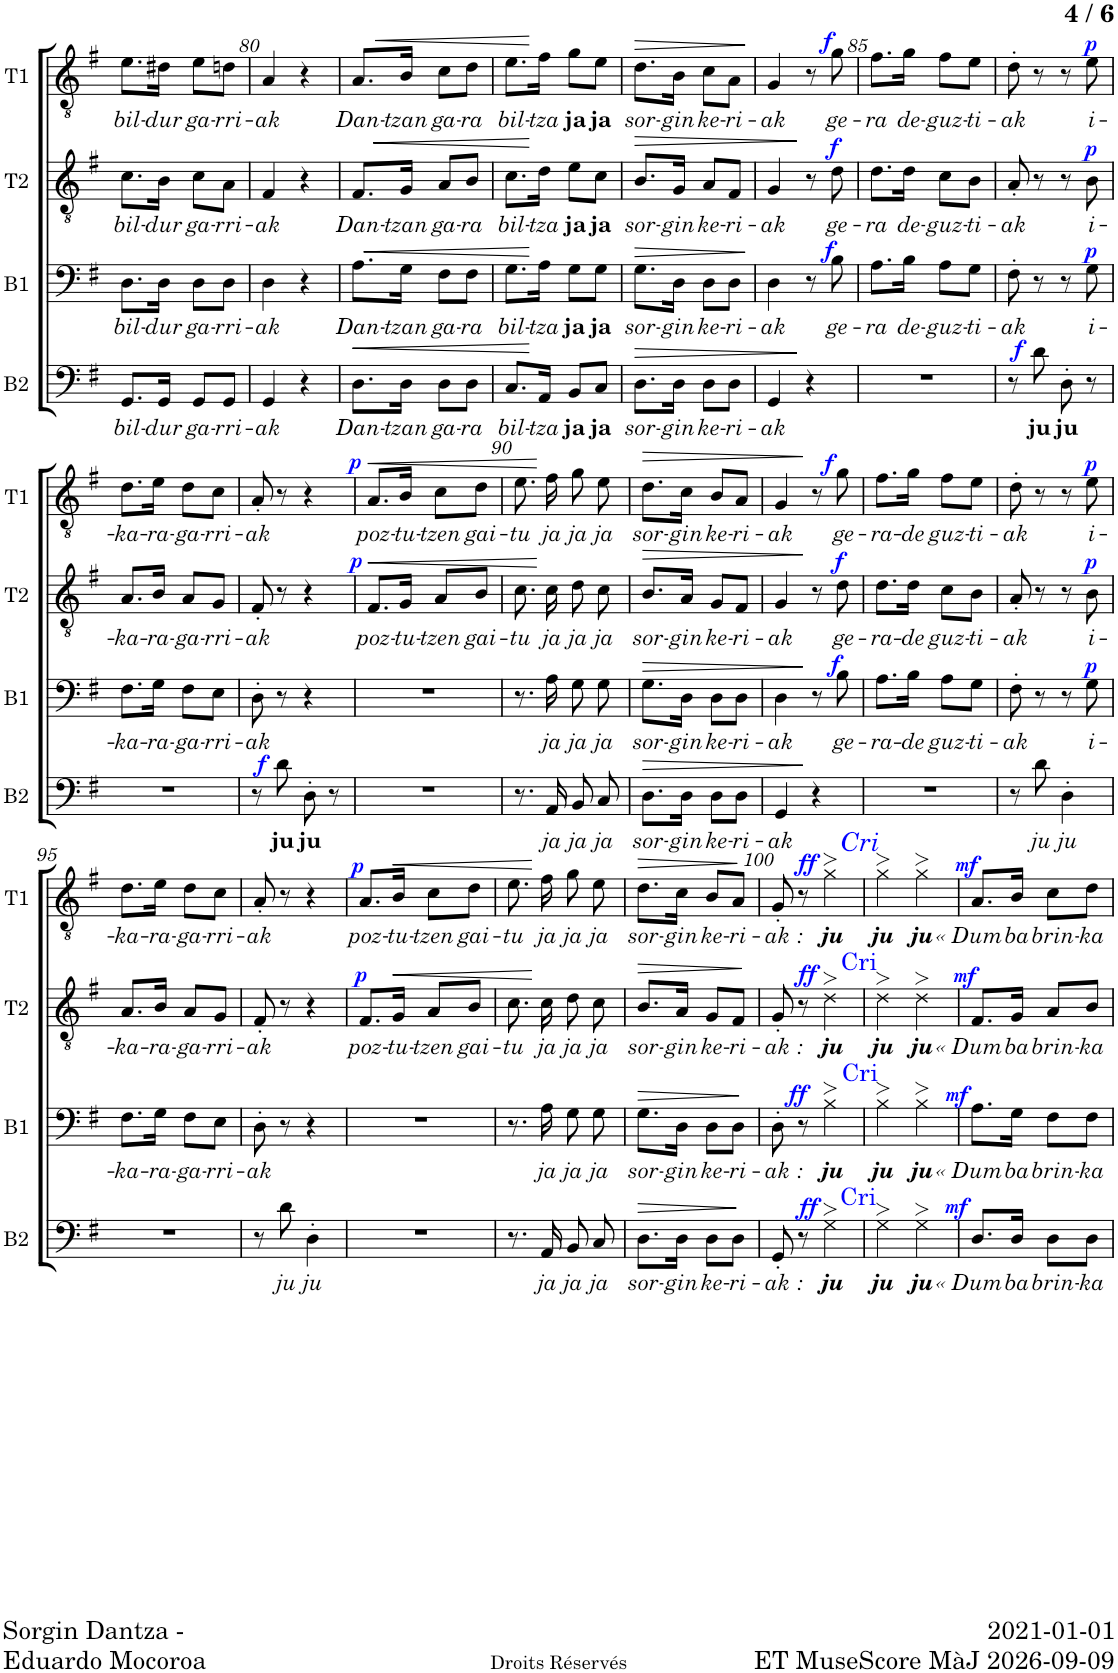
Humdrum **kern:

**kern	**text	**dynam	**kern	**text	**dynam	**kern	**text	**dynam	**kern	**text	**dynam
*part4	*part4	*part4	*part3	*part3	*part3	*part2	*part2	*part2	*part1	*part1	*part1
*staff4	*staff4	*staff4	*staff3	*staff3	*staff3	*staff2	*staff2	*staff2	*staff1	*staff1	*staff1
*I"Basse	*	*	*I"Baryton	*	*	*I"Ténor 2	*	*	*I"Ténor 1	*	*
*I'B2	*	*	*I'B1	*	*	*I'T2	*	*	*I'T1	*	*
!!LO:PB:g=z
*clefF4	*	*	*clefF4	*	*	*clefGv2	*	*	*clefGv2	*	*
*k[f#]	*	*	*k[f#]	*	*	*k[f#]	*	*	*k[f#]	*	*
*M2/4	*	*	*M2/4	*	*	*M2/4	*	*	*M2/4	*	*
=79	=79	=79	=79	=79	=79	=79	=79	=79	=79	=79	=79
!	!LO:LY:b	!	!	!LO:LY:b	!	!	!LO:LY:b	!	!	!LO:LY:b	!
8.GG/L	bil-	.	8.D\L	bil-	.	8.c\L	bil-	.	8.e\L	bil-	.
!	!LO:LY:b	!	!	!LO:LY:b	!	!	!LO:LY:b	!	!	!LO:LY:b	!
16GG/Jk	-dur	.	16D\Jk	-dur	.	16B\Jk	-dur	.	16d#X\Jk	-dur	.
!	!LO:LY:b	!	!	!LO:LY:b	!	!	!LO:LY:b	!	!	!LO:LY:b	!
8GG/L	ga-	.	8D\L	ga-	.	8c\L	ga-	.	8e\L	ga-	.
!	!LO:LY:b	!	!	!LO:LY:b	!	!	!LO:LY:b	!	!	!LO:LY:b	!
8GG/J	-rri-	.	8D\J	-rri-	.	8A\J	-rri-	.	8dn\J	-rri-	.
=80	=80	=80	=80	=80	=80	=80	=80	=80	=80	=80	=80
!	!LO:LY:b	!	!	!LO:LY:b	!	!	!LO:LY:b	!	!	!LO:LY:b	!
4GG/	-ak	.	4D\	-ak	.	4F#/	-ak	.	4A/	-ak	.
4r	.	.	4r	.	.	4r	.	.	4r	.	.
=81	=81	=81	=81	=81	=81	=81	=81	=81	=81	=81	=81
!	!LO:LY:b	!LO:HP:b	!	!LO:LY:b	!LO:HP:b	!	!LO:LY:b	!LO:HP:b	!	!LO:LY:b	!
8.D\L	Dan-	<	8.A\L	Dan-	<	8.F#/L	Dan-	<	8.A/L	Dan-	.
!	!LO:LY:b	!	!	!LO:LY:b	!	!	!LO:LY:b	!	!	!LO:LY:b	!LO:HP:b
16D\Jk	-tzan	.	16G\Jk	-tzan	.	16G/Jk	-tzan	.	16B/Jk	-tzan	<
!	!LO:LY:b	!	!	!LO:LY:b	!	!	!LO:LY:b	!	!	!LO:LY:b	!
8D\L	ga-	.	8F#\L	ga-	.	8A/L	ga-	.	8c\L	ga-	.
!	!LO:LY:b	!	!	!LO:LY:b	!	!	!LO:LY:b	!	!	!LO:LY:b	!
8D\J	-ra	.	8F#\J	-ra	.	8B/J	-ra	.	8d\J	-ra	.
=82	=82	=82	=82	=82	=82	=82	=82	=82	=82	=82	=82
!	!LO:LY:b	!	!	!LO:LY:b	!	!	!LO:LY:b	!	!	!LO:LY:b	!
8.C/L	bil-	.	8.G\L	bil-	.	8.c\L	bil-	.	8.e\L	bil-	.
!	!LO:LY:b	!	!	!LO:LY:b	!	!	!LO:LY:b	!	!	!LO:LY:b	!
16AA/Jk	-tza	[	16A\Jk	-tza	[	16d\Jk	-tza	[	16f#\Jk	-tza	[
!	!LO:LY:b	!	!	!LO:LY:b	!	!	!LO:LY:b	!	!	!LO:LY:b	!
8BB/L	ja	.	8G\L	ja	.	8e\L	ja	.	8g\L	ja	.
!	!LO:LY:b	!	!	!LO:LY:b	!	!	!LO:LY:b	!	!	!LO:LY:b	!
8C/J	ja	.	8G\J	ja	.	8c\J	ja	.	8e\J	ja	.
=83	=83	=83	=83	=83	=83	=83	=83	=83	=83	=83	=83
!	!LO:LY:b	!LO:HP:b	!	!LO:LY:b	!LO:HP:b	!	!LO:LY:b	!LO:HP:b	!	!LO:LY:b	!LO:HP:b
8.D\L	sor-	>	8.G\L	sor-	>	8.B/L	sor-	>	8.d\L	sor-	>
!	!LO:LY:b	!	!	!LO:LY:b	!	!	!LO:LY:b	!	!	!LO:LY:b	!
16D\Jk	-gin	.	16D\Jk	-gin	.	16G/Jk	-gin	.	16B\Jk	-gin	.
!	!LO:LY:b	!	!	!LO:LY:b	!	!	!LO:LY:b	!	!	!LO:LY:b	!
8D\L	ke-	.	8D\L	ke-	.	8A/L	ke-	.	8c\L	ke-	.
!	!LO:LY:b	!	!	!LO:LY:b	!	!	!LO:LY:b	!	!	!LO:LY:b	!
8D\J	-ri-	.	8D\J	-ri-	.	8F#/J	-ri-	.	8A\J	-ri-	.
.	.	.	.	.	]	.	.	.	.	.	]
=84	=84	=84	=84	=84	=84	=84	=84	=84	=84	=84	=84
!	!LO:LY:b	!	!	!LO:LY:b	!	!	!LO:LY:b	!	!	!LO:LY:b	!
4GG/	-ak	.	4D\	-ak	.	4G/	-ak	.	4G/	-ak	.
4r	.	]	8r	.	.	8r	.	]	8r	.	.
!	!	!	!	!LO:LY:b	!LO:DY:a	!	!LO:LY:b	!LO:DY:a	!	!LO:LY:b	!LO:DY:a
.	.	.	8B\	ge-	f	8d\	ge-	f	8g\	ge-	f
=85	=85	=85	=85	=85	=85	=85	=85	=85	=85	=85	=85
!	!	!	!	!LO:LY:b	!	!	!LO:LY:b	!	!	!LO:LY:b	!
2r	.	.	8.A\L	-ra	.	8.d\L	-ra	.	8.f#\L	-ra	.
!	!	!	!	!LO:LY:b	!	!	!LO:LY:b	!	!	!LO:LY:b	!
.	.	.	16B\Jk	de-	.	16d\Jk	de-	.	16g\Jk	de-	.
!	!	!	!	!LO:LY:b	!	!	!LO:LY:b	!	!	!LO:LY:b	!
.	.	.	8A\L	-guz-	.	8c\L	-guz-	.	8f#\L	-guz-	.
!	!	!	!	!LO:LY:b	!	!	!LO:LY:b	!	!	!LO:LY:b	!
.	.	.	8G\J	-ti-	.	8B\J	-ti-	.	8e\J	-ti-	.
=86	=86	=86	=86	=86	=86	=86	=86	=86	=86	=86	=86
!	!	!	!	!LO:LY:b	!	!	!LO:LY:b	!	!	!LO:LY:b	!
8r	.	.	8F#'\	-ak	.	8A'/	-ak	.	8d'\	-ak	.
!	!LO:LY:b	!LO:DY:a	!	!	!	!	!	!	!	!	!
8d\	ju	f	8r	.	.	8r	.	.	8r	.	.
!	!LO:LY:b	!	!	!	!	!	!	!	!	!	!
8D'\	ju	.	8r	.	.	8r	.	.	8r	.	.
!	!	!	!	!LO:LY:b	!LO:DY:a	!	!LO:LY:b	!LO:DY:a	!	!LO:LY:b	!LO:DY:a
8r	.	.	8G\	i-	p	8B\	i-	p	8e\	i-	p
!!LO:LB:g=z
=87	=87	=87	=87	=87	=87	=87	=87	=87	=87	=87	=87
!	!	!	!	!LO:LY:b	!	!	!LO:LY:b	!	!	!LO:LY:b	!
2r	.	.	8.F#\L	-ka-	.	8.A/L	-ka-	.	8.d\L	-ka-	.
!	!	!	!	!LO:LY:b	!	!	!LO:LY:b	!	!	!LO:LY:b	!
.	.	.	16G\Jk	-ra-	.	16B/Jk	-ra-	.	16e\Jk	-ra-	.
!	!	!	!	!LO:LY:b	!	!	!LO:LY:b	!	!	!LO:LY:b	!
.	.	.	8F#\L	-ga-	.	8A/L	-ga-	.	8d\L	-ga-	.
!	!	!	!	!LO:LY:b	!	!	!LO:LY:b	!	!	!LO:LY:b	!
.	.	.	8E\J	-rri-	.	8G/J	-rri-	.	8c\J	-rri-	.
=88	=88	=88	=88	=88	=88	=88	=88	=88	=88	=88	=88
!	!	!	!	!LO:LY:b	!	!	!LO:LY:b	!	!	!LO:LY:b	!
8r	.	.	8D'\	-ak	.	8F#'/	-ak	.	8A'/	-ak	.
!	!LO:LY:b	!LO:DY:a	!	!	!	!	!	!	!	!	!
8d\	ju	f	8r	.	.	8r	.	.	8r	.	.
!	!LO:LY:b	!	!	!	!	!	!	!	!	!	!
8D'\	ju	.	4r	.	.	4r	.	.	4r	.	.
8r	.	.	.	.	.	.	.	.	.	.	.
=89	=89	=89	=89	=89	=89	=89	=89	=89	=89	=89	=89
!	!	!	!	!	!	!	!LO:LY:b	!LO:HP:b	!	!LO:LY:b	!LO:HP:b
!	!	!	!	!	!	!	!	!LO:DY:n=1:a	!	!	!LO:DY:n=1:a
2r	.	.	2r	.	.	8.F#/L	poz-	< p	8.A/L	poz-	< p
!	!	!	!	!	!	!	!LO:LY:b	!	!	!LO:LY:b	!
.	.	.	.	.	.	16G/Jk	-tu-	.	16B/Jk	-tu-	.
!	!	!	!	!	!	!	!LO:LY:b	!	!	!LO:LY:b	!
.	.	.	.	.	.	8A/L	-tzen	.	8c\L	-tzen	.
!	!	!	!	!	!	!	!LO:LY:b	!	!	!LO:LY:b	!
.	.	.	.	.	.	8B/J	gai-	.	8d\J	gai-	.
=90	=90	=90	=90	=90	=90	=90	=90	=90	=90	=90	=90
!	!	!	!	!	!	!	!LO:LY:b	!	!	!LO:LY:b	!
8.r	.	.	8.r	.	.	8.c\	-tu	.	8.e\	-tu	.
!	!LO:LY:b	!	!	!LO:LY:b	!	!	!LO:LY:b	!	!	!LO:LY:b	!
16AA/	ja	.	16A\	ja	.	16c\	ja	[	16f#\	ja	[
!	!LO:LY:b	!	!	!LO:LY:b	!	!	!LO:LY:b	!	!	!LO:LY:b	!
8BB/	ja	.	8G\	ja	.	8d\	ja	.	8g\	ja	.
!	!LO:LY:b	!	!	!LO:LY:b	!	!	!LO:LY:b	!	!	!LO:LY:b	!
8C/	ja	.	8G\	ja	.	8c\	ja	.	8e\	ja	.
=91	=91	=91	=91	=91	=91	=91	=91	=91	=91	=91	=91
!	!LO:LY:b	!LO:HP:b	!	!LO:LY:b	!LO:HP:b	!	!LO:LY:b	!LO:HP:b	!	!LO:LY:b	!LO:HP:b
8.D\L	sor-	>	8.G\L	sor-	>	8.B/L	sor-	>	8.d\L	sor-	>
!	!LO:LY:b	!	!	!LO:LY:b	!	!	!LO:LY:b	!	!	!LO:LY:b	!
16D\Jk	-gin	.	16D\Jk	-gin	.	16A/Jk	-gin	.	16c\Jk	-gin	.
!	!LO:LY:b	!	!	!LO:LY:b	!	!	!LO:LY:b	!	!	!LO:LY:b	!
8D\L	ke-	.	8D\L	ke-	.	8G/L	ke-	.	8B/L	ke-	.
!	!LO:LY:b	!	!	!LO:LY:b	!	!	!LO:LY:b	!	!	!LO:LY:b	!
8D\J	-ri-	.	8D\J	-ri-	.	8F#/J	-ri-	.	8A/J	-ri-	.
=92	=92	=92	=92	=92	=92	=92	=92	=92	=92	=92	=92
!	!LO:LY:b	!	!	!LO:LY:b	!	!	!LO:LY:b	!	!	!LO:LY:b	!
4GG/	-ak	.	4D\	-ak	.	4G/	-ak	.	4G/	-ak	.
4r	.	]	8r	.	]	8r	.	]	8r	.	]
!	!	!	!	!LO:LY:b	!LO:DY:a	!	!LO:LY:b	!LO:DY:a	!	!LO:LY:b	!LO:DY:a
.	.	.	8B\	ge-	f	8d\	ge-	f	8g\	ge-	f
=93	=93	=93	=93	=93	=93	=93	=93	=93	=93	=93	=93
!	!	!	!	!LO:LY:b	!	!	!LO:LY:b	!	!	!LO:LY:b	!
2r	.	.	8.A\L	-ra-	.	8.d\L	-ra-	.	8.f#\L	-ra-	.
!	!	!	!	!LO:LY:b	!	!	!LO:LY:b	!	!	!LO:LY:b	!
.	.	.	16B\Jk	-de	.	16d\Jk	-de	.	16g\Jk	-de	.
!	!	!	!	!LO:LY:b	!	!	!LO:LY:b	!	!	!LO:LY:b	!
.	.	.	8A\L	guz-	.	8c\L	guz-	.	8f#\L	guz-	.
!	!	!	!	!LO:LY:b	!	!	!LO:LY:b	!	!	!LO:LY:b	!
.	.	.	8G\J	-ti-	.	8B\J	-ti-	.	8e\J	-ti-	.
=94	=94	=94	=94	=94	=94	=94	=94	=94	=94	=94	=94
!	!	!	!	!LO:LY:b	!	!	!LO:LY:b	!	!	!LO:LY:b	!
8r	.	.	8F#'\	-ak	.	8A'/	-ak	.	8d'\	-ak	.
!	!LO:LY:b	!	!	!	!	!	!	!	!	!	!
8d\	ju	.	8r	.	.	8r	.	.	8r	.	.
!	!LO:LY:b	!	!	!	!	!	!	!	!	!	!
4D'\	ju	.	8r	.	.	8r	.	.	8r	.	.
!	!	!	!	!LO:LY:b	!LO:DY:a	!	!LO:LY:b	!LO:DY:a	!	!LO:LY:b	!LO:DY:a
.	.	.	8G\	i-	p	8B\	i-	p	8e\	i-	p
!!LO:LB:g=z
=95	=95	=95	=95	=95	=95	=95	=95	=95	=95	=95	=95
!	!	!	!	!LO:LY:b	!	!	!LO:LY:b	!	!	!LO:LY:b	!
2r	.	.	8.F#\L	-ka-	.	8.A/L	-ka-	.	8.d\L	-ka-	.
!	!	!	!	!LO:LY:b	!	!	!LO:LY:b	!	!	!LO:LY:b	!
.	.	.	16G\Jk	-ra-	.	16B/Jk	-ra-	.	16e\Jk	-ra-	.
!	!	!	!	!LO:LY:b	!	!	!LO:LY:b	!	!	!LO:LY:b	!
.	.	.	8F#\L	-ga-	.	8A/L	-ga-	.	8d\L	-ga-	.
!	!	!	!	!LO:LY:b	!	!	!LO:LY:b	!	!	!LO:LY:b	!
.	.	.	8E\J	-rri-	.	8G/J	-rri-	.	8c\J	-rri-	.
=96	=96	=96	=96	=96	=96	=96	=96	=96	=96	=96	=96
!	!	!	!	!LO:LY:b	!	!	!LO:LY:b	!	!	!LO:LY:b	!
8r	.	.	8D'\	-ak	.	8F#'/	-ak	.	8A'/	-ak	.
!	!LO:LY:b	!	!	!	!	!	!	!	!	!	!
8d\	ju	.	8r	.	.	8r	.	.	8r	.	.
!	!LO:LY:b	!	!	!	!	!	!	!	!	!	!
4D'\	ju	.	4r	.	.	4r	.	.	4r	.	.
=97	=97	=97	=97	=97	=97	=97	=97	=97	=97	=97	=97
!	!	!	!	!	!	!	!LO:LY:b	!LO:DY:a	!	!LO:LY:b	!LO:DY:a
2r	.	.	2r	.	.	8.F#/L	poz-	p	8.A/L	poz-	p
!	!	!	!	!	!	!	!LO:LY:b	!LO:HP:b	!	!LO:LY:b	!LO:HP:b
.	.	.	.	.	.	16G/Jk	-tu-	<	16B/Jk	-tu-	<
!	!	!	!	!	!	!	!LO:LY:b	!	!	!LO:LY:b	!
.	.	.	.	.	.	8A/L	-tzen	.	8c\L	-tzen	.
!	!	!	!	!	!	!	!LO:LY:b	!	!	!LO:LY:b	!
.	.	.	.	.	.	8B/J	gai-	.	8d\J	gai-	.
=98	=98	=98	=98	=98	=98	=98	=98	=98	=98	=98	=98
!	!	!	!	!	!	!	!LO:LY:b	!	!	!LO:LY:b	!
8.r	.	.	8.r	.	.	8.c\	-tu	.	8.e\	-tu	.
!	!LO:LY:b	!	!	!LO:LY:b	!	!	!LO:LY:b	!	!	!LO:LY:b	!
16AA/	ja	.	16A\	ja	.	16c\	ja	[	16f#\	ja	[
!	!LO:LY:b	!	!	!LO:LY:b	!	!	!LO:LY:b	!	!	!LO:LY:b	!
8BB/	ja	.	8G\	ja	.	8d\	ja	.	8g\	ja	.
!	!LO:LY:b	!	!	!LO:LY:b	!	!	!LO:LY:b	!	!	!LO:LY:b	!
8C/	ja	.	8G\	ja	.	8c\	ja	.	8e\	ja	.
=99	=99	=99	=99	=99	=99	=99	=99	=99	=99	=99	=99
!	!LO:LY:b	!LO:HP:b	!	!LO:LY:b	!LO:HP:b	!	!LO:LY:b	!LO:HP:b	!	!LO:LY:b	!LO:HP:b
8.D\L	-sor-	>	8.G\L	-sor-	>	8.B/L	-sor-	>	8.d\L	-sor-	>
!	!LO:LY:b	!	!	!LO:LY:b	!	!	!LO:LY:b	!	!	!LO:LY:b	!
16D\Jk	-gin	.	16D\Jk	-gin	.	16A/Jk	-gin	.	16c\Jk	-gin	.
!	!LO:LY:b	!	!	!LO:LY:b	!	!	!LO:LY:b	!	!	!LO:LY:b	!
8D\L	ke-	.	8D\L	ke-	.	8G/L	ke-	.	8B/L	ke-	.
!	!LO:LY:b	!	!	!LO:LY:b	!	!	!LO:LY:b	!	!	!LO:LY:b	!
8D\J	-ri-	.	8D\J	-ri-	.	8F#/J	-ri-	.	8A/J	-ri-	.
.	.	]	.	.	]	.	.	]	.	.	]
=100	=100	=100	=100	=100	=100	=100	=100	=100	=100	=100	=100
!	!LO:LY:b	!	!	!LO:LY:b	!	!	!LO:LY:b	!	!	!LO:LY:b	!
8GG'/	-ak :	.	8D'\	-ak :	.	8G'/	-ak :	.	8G'/	-ak :	.
!	!	!	!	!	!LO:DY:a	!	!	!	!	!	!
8r	.	.	8r	.	ff	8r	.	.	8r	.	.
!	!	!	!	!	!	!	!	!	!LO:TX:a:i:color=#0000FF:t=Cri	!	!
!	!	!	!	!	!	!LO:TX:a:color=#0000FF:t=Cri	!	!	!	!	!
!	!	!	!LO:TX:a:color=#0000FF:t=Cri	!	!	!	!	!	!	!	!
!LO:TX:a:color=#0000FF:t=Cri	!	!	!	!	!	!	!	!	!	!	!
!	!LO:LY:b	!LO:DY:a	!	!LO:LY:b	!	!	!LO:LY:b	!LO:DY:a	!	!LO:LY:b	!LO:DY:a
4G>\	ju	ff	4B>\	ju	.	4d>\	ju	ff	4g>\	ju	ff
=101	=101	=101	=101	=101	=101	=101	=101	=101	=101	=101	=101
!	!LO:LY:b	!	!	!LO:LY:b	!	!	!LO:LY:b	!	!	!LO:LY:b	!
4G>\	ju	.	4B>\	ju	.	4d>\	ju	.	4g>\	ju	.
!	!LO:LY:b	!	!	!LO:LY:b	!	!	!LO:LY:b	!	!	!LO:LY:b	!
4G>\	ju	.	4B>\	ju	.	4d>\	ju	.	4g>\	ju	.
=102	=102	=102	=102	=102	=102	=102	=102	=102	=102	=102	=102
!	!LO:LY:b	!LO:DY:a	!	!LO:LY:b	!LO:DY:a	!	!LO:LY:b	!LO:DY:a	!	!LO:LY:b	!LO:DY:a
8.D/L	« Dum	mf	8.A\L	« Dum	mf	8.F#/L	« Dum	mf	8.A/L	« Dum	mf
!	!LO:LY:b	!	!	!LO:LY:b	!	!	!LO:LY:b	!	!	!LO:LY:b	!
16D/Jk	-ba	.	16G\Jk	-ba	.	16G/Jk	-ba	.	16B/Jk	ba	.
!	!LO:LY:b	!	!	!LO:LY:b	!	!	!LO:LY:b	!	!	!LO:LY:b	!
8D\L	brin-	.	8F#\L	brin-	.	8A/L	brin-	.	8c\L	brin-	.
!	!LO:LY:b	!	!	!LO:LY:b	!	!	!LO:LY:b	!	!	!LO:LY:b	!
8D\J	-ka	.	8F#\J	-ka	.	8B/J	-ka	.	8d\J	-ka	.
=	=	=	=	=	=	=	=	=	=	=	=
*-	*-	*-	*-	*-	*-	*-	*-	*-	*-	*-	*-
